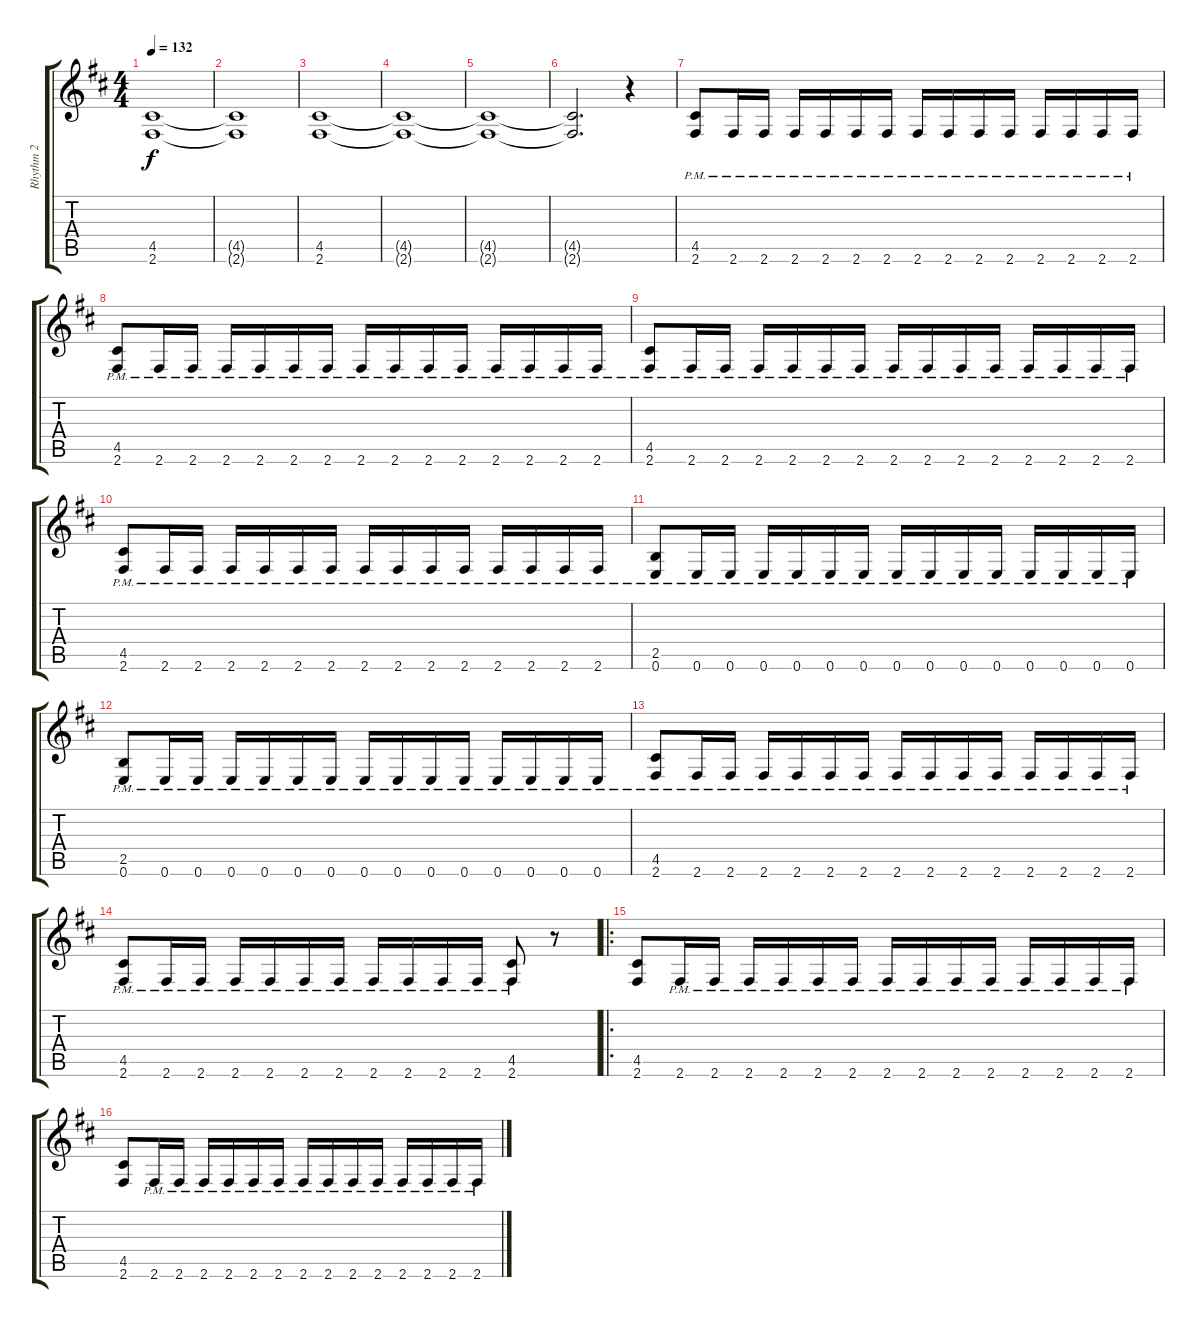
\track ("Rhythm 2" "Rhythm 2") {instrument distortionguitar}
\staff {score tabs}
\tuning (E4 B3 G3 D3 A2 E2) {hide}
\ts (4 4)
\tempo 132
\clef g2
\ks bminor
(4.5{t} 2.6{t}).1{dy f} |
(4.5{t} 2.6{t}).1 |
(4.5 2.6).1 |
(4.5{t} 2.6{t}).1 |
(4.5{t} 2.6{t}).1 |
(4.5{t} 2.6{t}).2{d} r.4 |
(4.5 2.6{pm}).8 2.6{pm}.16 2.6{pm}.16 2.6{pm}.16 2.6{pm}.16 2.6{pm}.16 2.6{pm}.16 2.6{pm}.16 2.6{pm}.16 2.6{pm}.16 2.6{pm}.16 2.6{pm}.16 2.6{pm}.16 2.6{pm}.16 2.6{pm}.16 |
(4.5 2.6{pm}).8 2.6{pm}.16 2.6{pm}.16 2.6{pm}.16 2.6{pm}.16 2.6{pm}.16 2.6{pm}.16 2.6{pm}.16 2.6{pm}.16 2.6{pm}.16 2.6{pm}.16 2.6{pm}.16 2.6{pm}.16 2.6{pm}.16 2.6{pm}.16 |
(4.5 2.6{pm}).8 2.6{pm}.16 2.6{pm}.16 2.6{pm}.16 2.6{pm}.16 2.6{pm}.16 2.6{pm}.16 2.6{pm}.16 2.6{pm}.16 2.6{pm}.16 2.6{pm}.16 2.6{pm}.16 2.6{pm}.16 2.6{pm}.16 2.6{pm}.16 |
(4.5 2.6{pm}).8 2.6{pm}.16 2.6{pm}.16 2.6{pm}.16 2.6{pm}.16 2.6{pm}.16 2.6{pm}.16 2.6{pm}.16 2.6{pm}.16 2.6{pm}.16 2.6{pm}.16 2.6{pm}.16 2.6{pm}.16 2.6{pm}.16 2.6{pm}.16 |
(2.5 0.6{pm}).8 0.6{pm}.16 0.6{pm}.16 0.6{pm}.16 0.6{pm}.16 0.6{pm}.16 0.6{pm}.16 0.6{pm}.16 0.6{pm}.16 0.6{pm}.16 0.6{pm}.16 0.6{pm}.16 0.6{pm}.16 0.6{pm}.16 0.6{pm}.16 |
(2.5 0.6{pm}).8 0.6{pm}.16 0.6{pm}.16 0.6{pm}.16 0.6{pm}.16 0.6{pm}.16 0.6{pm}.16 0.6{pm}.16 0.6{pm}.16 0.6{pm}.16 0.6{pm}.16 0.6{pm}.16 0.6{pm}.16 0.6{pm}.16 0.6{pm}.16 |
(4.5 2.6{pm}).8 2.6{pm}.16 2.6{pm}.16 2.6{pm}.16 2.6{pm}.16 2.6{pm}.16 2.6{pm}.16 2.6{pm}.16 2.6{pm}.16 2.6{pm}.16 2.6{pm}.16 2.6{pm}.16 2.6{pm}.16 2.6{pm}.16 2.6{pm}.16 |
(4.5 2.6{pm}).8 2.6{pm}.16 2.6{pm}.16 2.6{pm}.16 2.6{pm}.16 2.6{pm}.16 2.6{pm}.16 2.6{pm}.16 2.6{pm}.16 2.6{pm}.16 2.6{pm}.16 (4.5 2.6{pm}).8 r.8 |
\ro
(4.5 2.6).8 2.6{pm}.16 2.6{pm}.16 2.6{pm}.16 2.6{pm}.16 2.6{pm}.16 2.6{pm}.16 2.6{pm}.16 2.6{pm}.16 2.6{pm}.16 2.6{pm}.16 2.6{pm}.16 2.6{pm}.16 2.6{pm}.16 2.6{pm}.16 |
(4.5 2.6).8 2.6{pm}.16 2.6{pm}.16 2.6{pm}.16 2.6{pm}.16 2.6{pm}.16 2.6{pm}.16 2.6{pm}.16 2.6{pm}.16 2.6{pm}.16 2.6{pm}.16 2.6{pm}.16 2.6{pm}.16 2.6{pm}.16 2.6{pm}.16
